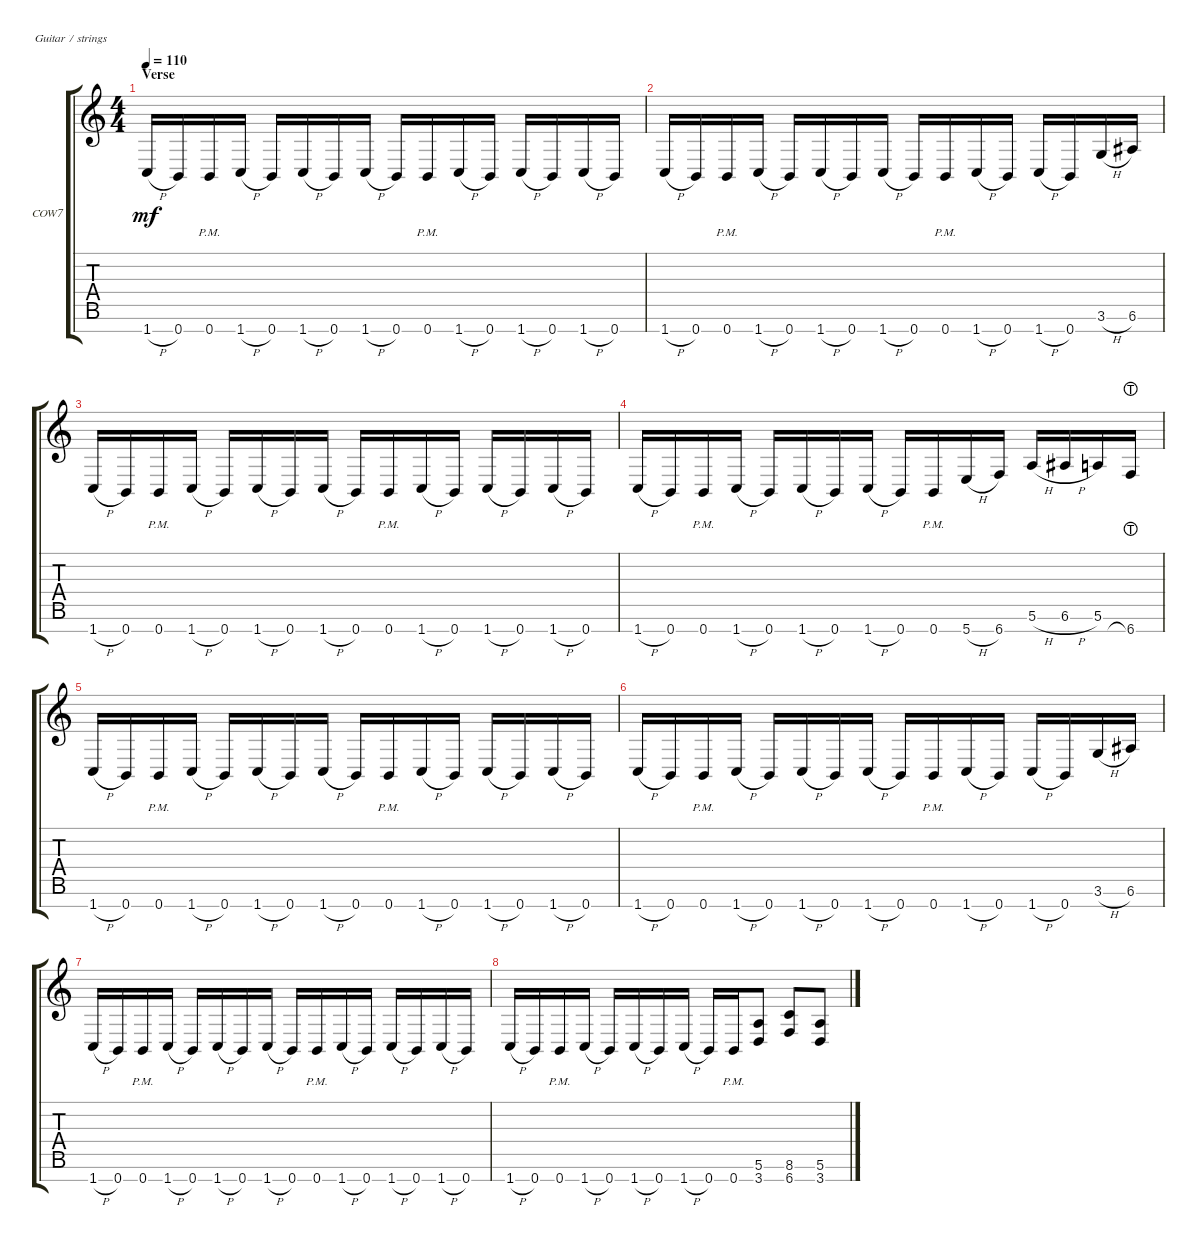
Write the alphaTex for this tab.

\defaultSystemsLayout 4
\bracketExtendMode groupsimilarinstruments
\firstSystemTrackNameOrientation horizontal
\otherSystemsTrackNameOrientation horizontal
\track ("Christian Olde Wolbers" "COW7") {instrument distortionguitar}
\staff {score tabs}
\tuning (E4 B3 G3 D3 A2 E2 B1)
\ts (4 4)
\section ("" "Verse")
\tempo 110
\clef g2
\scale
0.527871
\ks c
1.7{h}.16{dy mf} 0.7.16 0.7{pm}.16 1.7{h}.16 0.7.16 1.7{h}.16 0.7.16 1.7{h}.16 0.7.16 0.7{pm}.16 1.7{h}.16 0.7.16 1.7{h}.16 0.7.16 1.7{h}.16 0.7.16 |
\scale
0.472145 1.7{h}.16 0.7.16 0.7{pm}.16 1.7{h}.16 0.7.16 1.7{h}.16 0.7.16 1.7{h}.16 0.7.16 0.7{pm}.16 1.7{h}.16 0.7.16 1.7{h}.16 0.7.16 3.6{h}.16 6.6.16 |
\scale
0.526445 1.7{h}.16 0.7.16 0.7{pm}.16 1.7{h}.16 0.7.16 1.7{h}.16 0.7.16 1.7{h}.16 0.7.16 0.7{pm}.16 1.7{h}.16 0.7.16 1.7{h}.16 0.7.16 1.7{h}.16 0.7.16 |
\scale
0.473571 1.7{h}.16 0.7.16 0.7{pm}.16 1.7{h}.16 0.7.16 1.7{h}.16 0.7.16 1.7{h}.16 0.7.16 0.7{pm}.16 5.7{h}.16 6.7.16 5.6{h}.16 6.6{h}.16 5.6.16 6.7{lht}.16 |
\scale
0.522165 1.7{h}.16 0.7.16 0.7{pm}.16 1.7{h}.16 0.7.16 1.7{h}.16 0.7.16 1.7{h}.16 0.7.16 0.7{pm}.16 1.7{h}.16 0.7.16 1.7{h}.16 0.7.16 1.7{h}.16 0.7.16 |
\scale
0.477851 1.7{h}.16 0.7.16 0.7{pm}.16 1.7{h}.16 0.7.16 1.7{h}.16 0.7.16 1.7{h}.16 0.7.16 0.7{pm}.16 1.7{h}.16 0.7.16 1.7{h}.16 0.7.16 3.6{h}.16 6.6.16 |
\scale
0.528031 1.7{h}.16 0.7.16 0.7{pm}.16 1.7{h}.16 0.7.16 1.7{h}.16 0.7.16 1.7{h}.16 0.7.16 0.7{pm}.16 1.7{h}.16 0.7.16 1.7{h}.16 0.7.16 1.7{h}.16 0.7.16 |
1.7{h}.16 0.7.16 0.7{pm}.16 1.7{h}.16 0.7.16 1.7{h}.16 0.7.16 1.7{h}.16 0.7.16 0.7{pm}.16 (3.7 5.6).8 (6.7 8.6).8 (3.7 5.6).8
